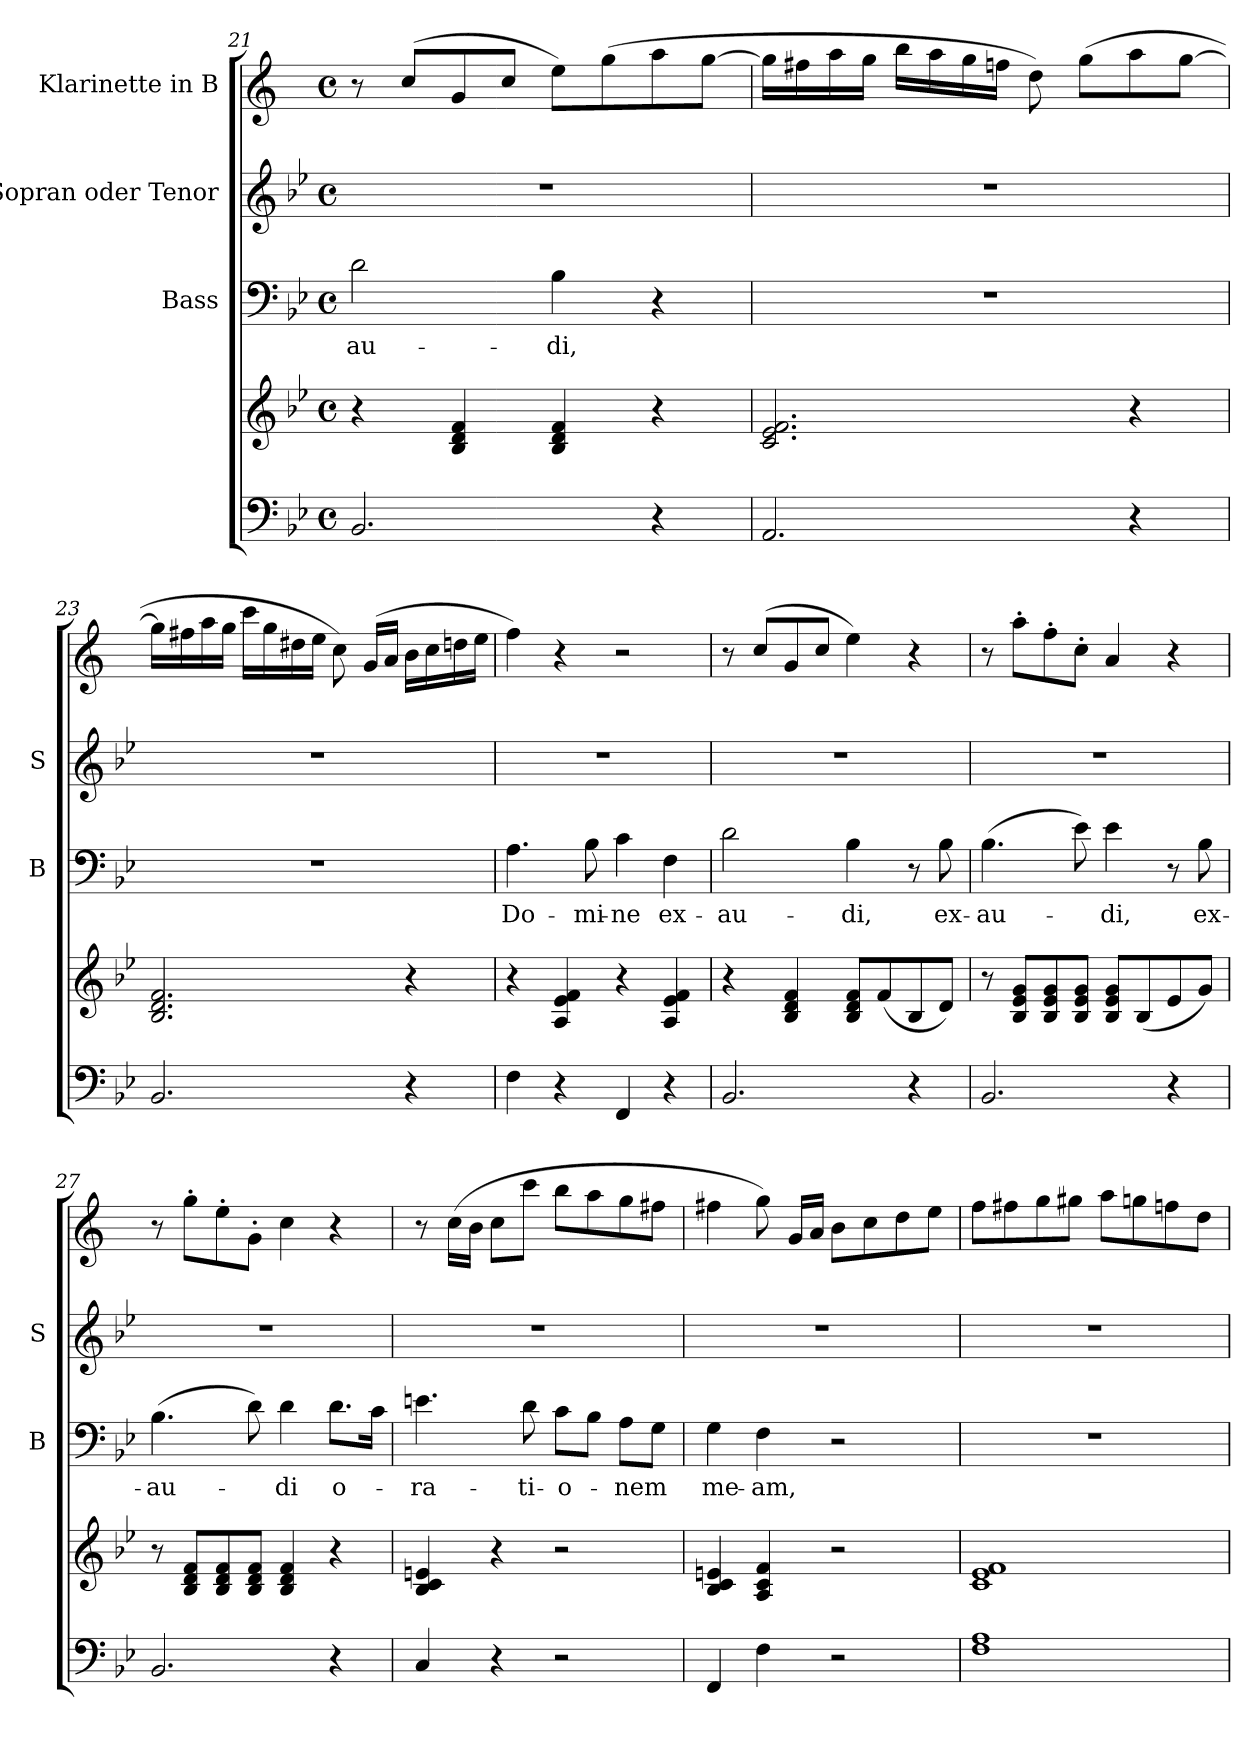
**kern	**kern	**kern	**text	**kern	**kern
*part4	*part4	*part3	*part3	*part2	*part1
*staff5	*staff4	*staff3	*staff3	*staff2	*staff1
*	*	*I"Bass	*	*I"Sopran  oder Tenor	*I"Klarinette in B
*	*	*I'B	*	*I'S	*
*clefF4	*clefG2	*clefF4	*	*clefG2	*clefG2
*	*	*	*	*	*ITrd1c2
*k[b-e-]	*k[b-e-]	*k[b-e-]	*	*k[b-e-]	*k[b-e-]
*B-:	*B-:	*B-:	*	*B-:	*B-:
*M4/4	*M4/4	*M4/4	*	*M4/4	*M4/4
*met(c)	*met(c)	*met(c)	*	*met(c)	*met(c)
=21	=21	=21	=21	=21	=21
!	!	!	!LO:LY:b	!	!
2.BB-/	4r	2d\	-au-	1r	8r
.	.	.	.	.	(>8b-/L
.	4B-/ 4d/ 4f/	.	.	.	8f/
.	.	.	.	.	8b-/J
!	!	!	!LO:LY:b	!	!
.	4B-/ 4d/ 4f/	4B-\	-di,	.	8dd\L)
.	.	.	.	.	(>8ff\
4r	4r	4r	.	.	8gg\
.	.	.	.	.	[8ff\J
=22	=22	=22	=22	=22	=22
2.AA/	2.c/ 2.e-/ 2.f/	1r	.	1r	16ff\LL]
.	.	.	.	.	16een\
.	.	.	.	.	16gg\
.	.	.	.	.	16ff\JJ
.	.	.	.	.	16aa\LL
.	.	.	.	.	16gg\
.	.	.	.	.	16ff\
.	.	.	.	.	16ee-X\JJ
.	.	.	.	.	8cc\)
.	.	.	.	.	(>8ff\L
4r	4r	.	.	.	8gg\
.	.	.	.	.	[8ff\J
=23	=23	=23	=23	=23	=23
2.BB-/	2.B-/ 2.d/ 2.f/	1r	.	1r	16ff\LL]
.	.	.	.	.	16een\
.	.	.	.	.	16gg\
.	.	.	.	.	16ff\JJ
.	.	.	.	.	16bb-\LL
.	.	.	.	.	16ff\
.	.	.	.	.	16cc#X\
.	.	.	.	.	16dd\JJ
.	.	.	.	.	8b-\)
.	.	.	.	.	(>16f/LL
.	.	.	.	.	16g/JJ
4r	4r	.	.	.	16a\LL
.	.	.	.	.	16b-\
.	.	.	.	.	16ccn\
.	.	.	.	.	16dd\JJ
!!LO:PB:g=z
=24	=24	=24	=24	=24	=24
!	!	!	!LO:LY:b	!	!
4F\	4r	4.A\	Do-	1r	4ee-\)
4r	4A/ 4e-/ 4f/	.	.	.	4r
!	!	!	!LO:LY:b	!	!
.	.	8B-\	-mi-	.	.
!	!	!	!LO:LY:b	!	!
4FF/	4r	4c\	-ne	.	2r
!	!	!	!LO:LY:b	!	!
4r	4A/ 4e-/ 4f/	4F\	ex-	.	.
=25	=25	=25	=25	=25	=25
!	!	!	!LO:LY:b	!	!
2.BB-/	4r	2d\	-au-	1r	8r
.	.	.	.	.	(>8b-/L
.	4B-/ 4d/ 4f/	.	.	.	8f/
.	.	.	.	.	8b-/J
!	!	!	!LO:LY:b	!	!
.	8B-/ 8d/ 8f/L	4B-\	-di,	.	4dd\)
.	(<8f/	.	.	.	.
4r	8B-/	8r	.	.	4r
!	!	!	!LO:LY:b	!	!
.	8d/J)	8B-\	ex-	.	.
=26	=26	=26	=26	=26	=26
!	!	!	!LO:LY:b	!	!
2.BB-/	8r	(>4.B-\	-au-	1r	8r
.	8B-/ 8e-/ 8g/L	.	.	.	8gg'>\L
.	8B-/ 8e-/ 8g/	.	.	.	8ee-'>\
.	8B-/ 8e-/ 8g/J	8e-\)	.	.	8b-'>\J
!	!	!	!LO:LY:b	!	!
.	8B-/ 8e-/ 8g/L	4e-\	-di,	.	4g/
.	(<8B-/	.	.	.	.
4r	8e-/	8r	.	.	4r
!	!	!	!LO:LY:b	!	!
.	8g/J)	8B-\	ex-	.	.
=27	=27	=27	=27	=27	=27
!	!	!	!LO:LY:b	!	!
2.BB-/	8r	(>4.B-\	-au-	1r	8r
.	8B-/ 8d/ 8f/L	.	.	.	8ff'>\L
.	8B-/ 8d/ 8f/	.	.	.	8dd'>\
.	8B-/ 8d/ 8f/J	8d\)	.	.	8f'>\J
!	!	!	!LO:LY:b	!	!
.	4B-/ 4d/ 4f/	4d\	-di	.	4b-\
!	!	!	!LO:LY:b	!	!
4r	4r	8.d\L	o-	.	4r
.	.	16c\Jk	.	.	.
!!LO:LB:g=z
=28	=28	=28	=28	=28	=28
!	!	!	!LO:LY:b	!	!
4C/	4B-/ 4c/ 4en/	4.en\	-ra-	1r	8r
.	.	.	.	.	(>16b-\LL
.	.	.	.	.	16a\JJ
4r	4r	.	.	.	8b-\L
!	!	!	!LO:LY:b	!	!
.	.	8d\	-ti-	.	8bb-\J
!	!	!	!LO:LY:b	!	!
2r	2r	8c\L	-o-	.	8aa\L
.	.	8B-\J	.	.	8gg\
!	!	!	!LO:LY:b	!	!
.	.	8A\L	-nem	.	8ff\
.	.	8G\J	.	.	8een\J
=29	=29	=29	=29	=29	=29
!	!	!	!LO:LY:b	!	!
4FF/	4B-/ 4c/ 4en/	4G\	me-	1r	4een\
!	!	!	!LO:LY:b	!	!
4F\	4A/ 4c/ 4f/	4F\	-am,	.	8ff\)
.	.	.	.	.	16f/LL
.	.	.	.	.	16g/JJ
2r	2r	2r	.	.	8a\L
.	.	.	.	.	8b-\
.	.	.	.	.	8cc\
.	.	.	.	.	8dd\J
=30	=30	=30	=30	=30	=30
1F 1A	1c 1e- 1f	1r	.	1r	8ee-\L
.	.	.	.	.	8een\
.	.	.	.	.	8ff\
.	.	.	.	.	8ff#X\J
.	.	.	.	.	8gg\L
.	.	.	.	.	8ffn\
.	.	.	.	.	8ee-X\
.	.	.	.	.	8cc\J
=	=	=	=	=	=
*-	*-	*-	*-	*-	*-
